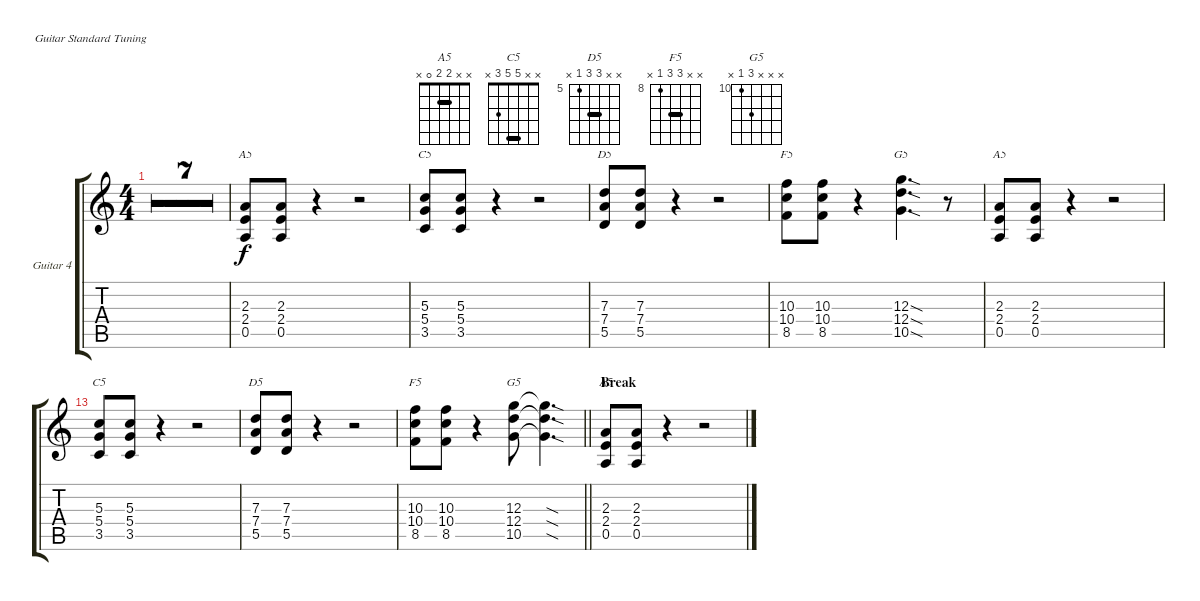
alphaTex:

\defaultSystemsLayout 4
\bracketExtendMode groupsimilarinstruments
\useSystemSignSeparator
\multiBarRest
\multiTrackTrackNamePolicy allsystems
\firstSystemTrackNameMode fullname
\firstSystemTrackNameOrientation horizontal
\otherSystemsTrackNameOrientation horizontal
\defaultBarNumberDisplay FirstOfSystem
\track ("Guitar 4" "Gtr. 4") {multiBarRest instrument overdrivenguitar}
\staff {score tabs}
\tuning (E4 B3 G3 D3 A2 E2)
\chord ("A5" x x 2 2 0 x) {barre 2}
\chord ("C5" x x 5 5 3 x) {barre 5}
\chord ("D5" x x 7 7 5 x) {firstfret 5 barre 7}
\chord ("F5" x x 10 10 8 x) {firstfret 8 barre 10}
\chord ("G5" x x x 12 10 x) {firstfret 10}
\ts (4 4)
\tempo 119
\clef g2
\ks aminor
r.1{dy f} |
r.1 |
r.1 |
r.1 |
r.1 |
r.1 |
\barLineRight lightlight
r.1 |
(0.5 2.4 2.3).8{ch "A5"} (0.5 2.4 2.3).8 r.4 r.2 |
(3.5 5.4 5.3).8{ch "C5"} (3.5 5.4 5.3).8 r.4 r.2 |
(5.5 7.4 7.3).8{ch "D5"} (5.5 7.4 7.3).8 r.4 r.2 |
(8.5 10.4 10.3).8{ch "F5"} (8.5 10.4 10.3).8 r.4 (12.3{sod} 12.4{sod} 10.5{sod}).4{d ch "G5"} r.8 |
(0.5 2.4 2.3).8{ch "A5"} (0.5 2.4 2.3).8 r.4 r.2 |
(3.5 5.4 5.3).8{ch "C5"} (3.5 5.4 5.3).8 r.4 r.2 |
(5.5 7.4 7.3).8{ch "D5"} (5.5 7.4 7.3).8 r.4 r.2 |
\barLineRight lightlight
(8.5 10.4 10.3).8{ch "F5"} (8.5 10.4 10.3).8 r.4 (10.5 12.4 12.3).8{ch "G5"} (12.3{sod t} 12.4{sod t} 10.5{sod t}).4{d} |
\section ("" "Break")
(0.5 2.4 2.3).8{ch "A5"} (0.5 2.4 2.3).8 r.4 r.2
